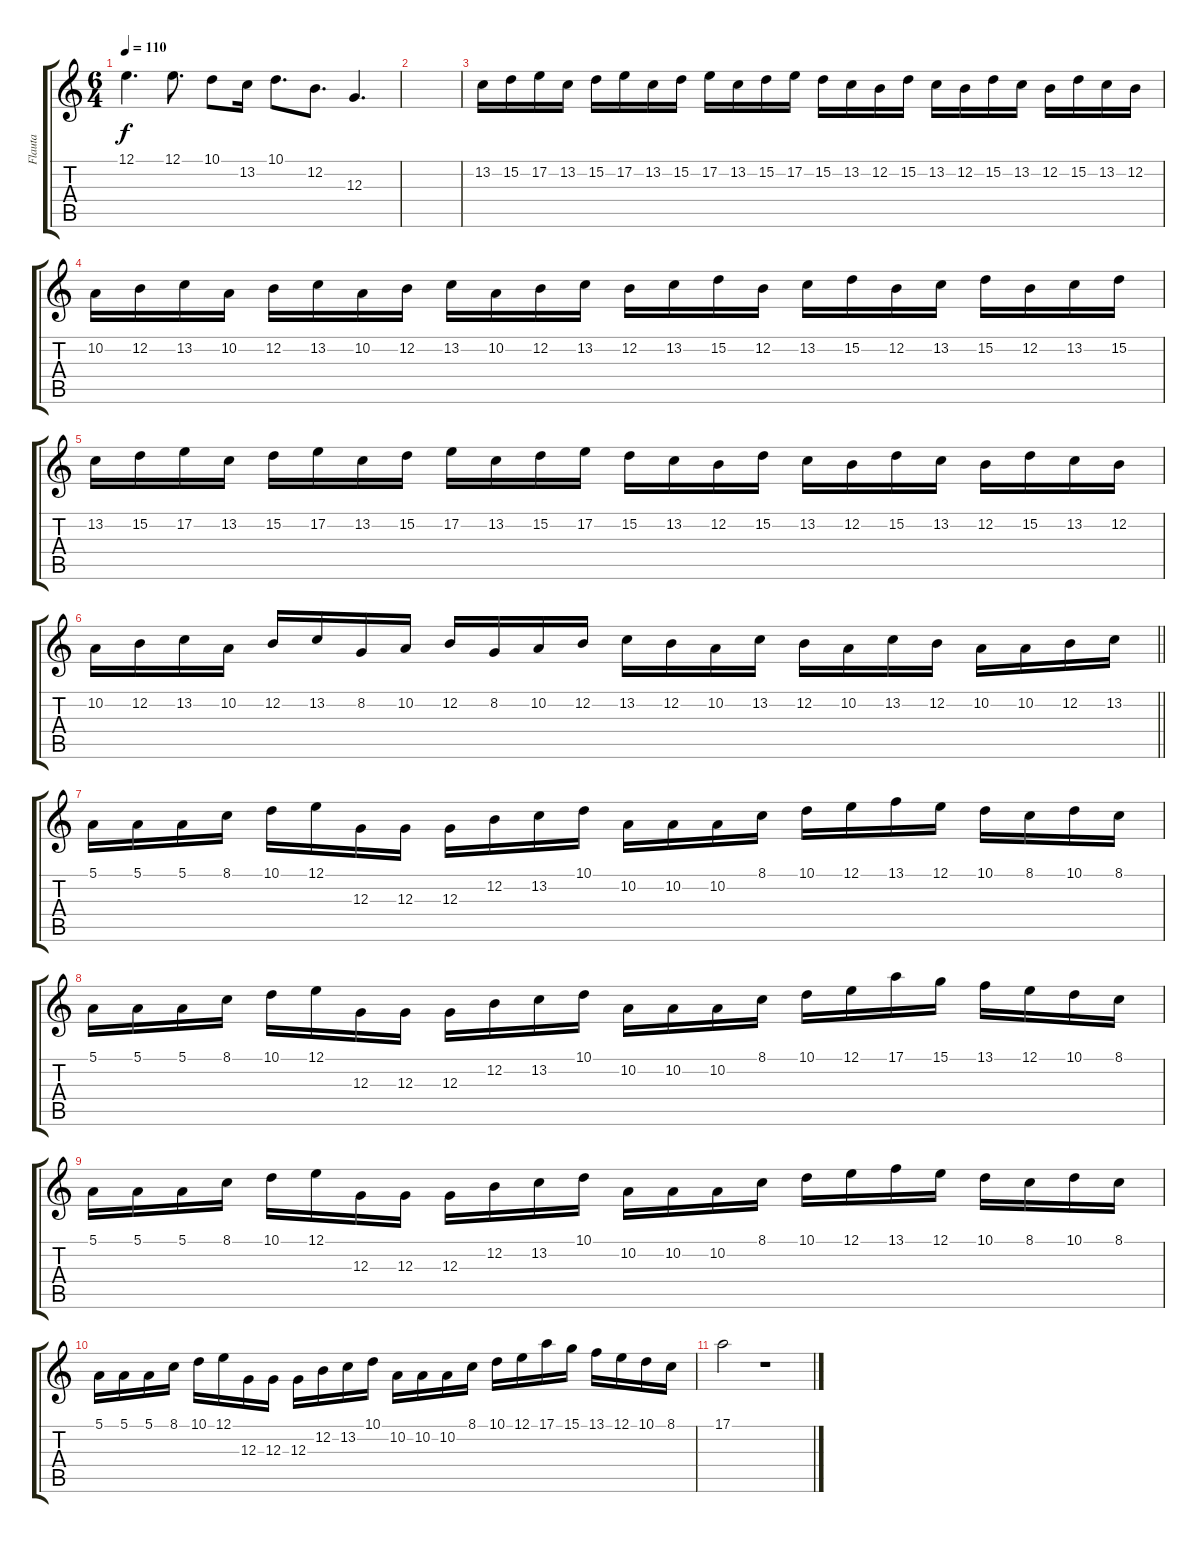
\track ("Flauta" "Flauta") {instrument flute}
\staff {score tabs}
\tuning (E4 B3 G3 D3 A2 E2) {hide}
\ts (6 4)
\tempo 110
\clef g2
\ks c
12.1.4{d dy f} 12.1.8{d} 10.1.8 13.2.16 10.1.8{d} 12.2.8{d} 12.3.4{d} |
|
13.2.16 15.2.16 17.2.16 13.2.16 15.2.16 17.2.16 13.2.16 15.2.16 17.2.16 13.2.16 15.2.16 17.2.16 15.2.16 13.2.16 12.2.16 15.2.16 13.2.16 12.2.16 15.2.16 13.2.16 12.2.16 15.2.16 13.2.16 12.2.16 |
10.2.16 12.2.16 13.2.16 10.2.16 12.2.16 13.2.16 10.2.16 12.2.16 13.2.16 10.2.16 12.2.16 13.2.16 12.2.16 13.2.16 15.2.16 12.2.16 13.2.16 15.2.16 12.2.16 13.2.16 15.2.16 12.2.16 13.2.16 15.2.16 |
13.2.16 15.2.16 17.2.16 13.2.16 15.2.16 17.2.16 13.2.16 15.2.16 17.2.16 13.2.16 15.2.16 17.2.16 15.2.16 13.2.16 12.2.16 15.2.16 13.2.16 12.2.16 15.2.16 13.2.16 12.2.16 15.2.16 13.2.16 12.2.16 |
\barLineRight lightlight
10.2.16 12.2.16 13.2.16 10.2.16 12.2.16 13.2.16 8.2.16 10.2.16 12.2.16 8.2.16 10.2.16 12.2.16 13.2.16 12.2.16 10.2.16 13.2.16 12.2.16 10.2.16 13.2.16 12.2.16 10.2.16 10.2.16 12.2.16 13.2.16 |
5.1.16 5.1.16 5.1.16 8.1.16 10.1.16 12.1.16 12.3.16 12.3.16 12.3.16 12.2.16 13.2.16 10.1.16 10.2.16 10.2.16 10.2.16 8.1.16 10.1.16 12.1.16 13.1.16 12.1.16 10.1.16 8.1.16 10.1.16 8.1.16 |
5.1.16 5.1.16 5.1.16 8.1.16 10.1.16 12.1.16 12.3.16 12.3.16 12.3.16 12.2.16 13.2.16 10.1.16 10.2.16 10.2.16 10.2.16 8.1.16 10.1.16 12.1.16 17.1.16 15.1.16 13.1.16 12.1.16 10.1.16 8.1.16 |
5.1.16 5.1.16 5.1.16 8.1.16 10.1.16 12.1.16 12.3.16 12.3.16 12.3.16 12.2.16 13.2.16 10.1.16 10.2.16 10.2.16 10.2.16 8.1.16 10.1.16 12.1.16 13.1.16 12.1.16 10.1.16 8.1.16 10.1.16 8.1.16 |
5.1.16 5.1.16 5.1.16 8.1.16 10.1.16 12.1.16 12.3.16 12.3.16 12.3.16 12.2.16 13.2.16 10.1.16 10.2.16 10.2.16 10.2.16 8.1.16 10.1.16 12.1.16 17.1.16 15.1.16 13.1.16 12.1.16 10.1.16 8.1.16 |
17.1.2 r.1
